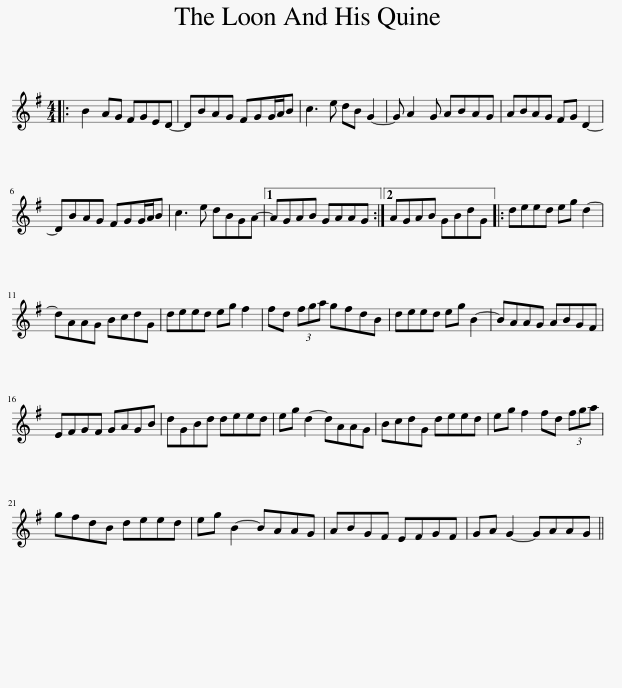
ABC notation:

X:1
L:1/8
M:4/4
I:linebreak $
K:G
V:1 treble
V:1
|: B2 AG FGED- | DBAG FGG/A/B | c3 e dB G2- | G A2 G ABAG | ABAG FG D2- |$ %5
 DBAG FGG/A/B | c3 e dBGA- |1 AGAB GAAG :|2 AGAB GBdG |: deed eg d2- |$ %10
 dAAG BcdG | deed eg f2 | fd (3fga gfdB | deed eg B2- | BAAG ABGF |$ %15
 EFGF GAGB | dGBd deed | eg d2- dAAG | BcdG deed | eg f2 fd (3fga |$ %20
 gfdB deed | eg B2- BAAG | ABGF EFGF | GA G2- GAAG || %24
